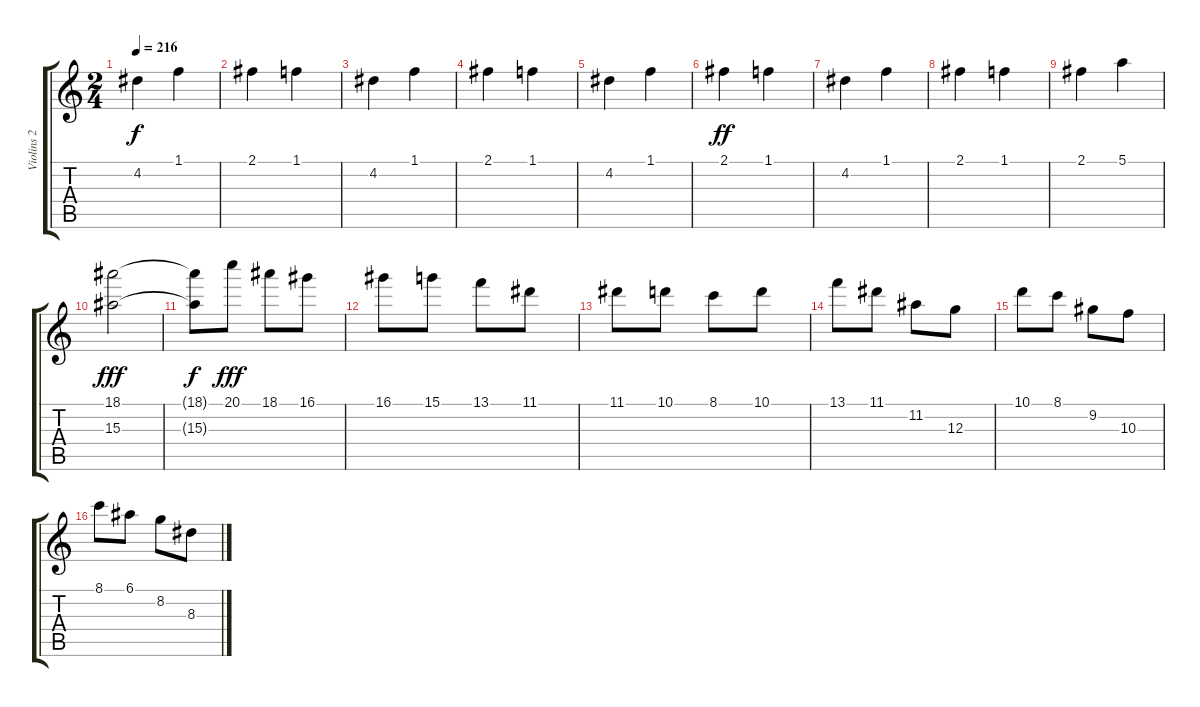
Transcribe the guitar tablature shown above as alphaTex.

\track ("Violins 2" "Violins 2") {instrument contrabass}
\staff {score tabs}
\tuning (E4 B3 G3 D3 A2 E2) {hide}
\ts (2 4)
\tempo 216
\clef g2
\ks c
4.2.4{dy f} 1.1.4 |
2.1.4 1.1.4 |
4.2.4 1.1.4 |
2.1.4 1.1.4 |
4.2.4 1.1.4 |
2.1.4{dy ff} 1.1.4 |
4.2.4 1.1.4 |
2.1.4 1.1.4 |
2.1.4 5.1.4 |
(18.1 15.3).2{dy fff} |
(18.1{t} 15.3{t}).8{dy f} 20.1.8{dy fff} 18.1.8 16.1.8 |
16.1.8 15.1.8 13.1.8 11.1.8 |
11.1.8 10.1.8 8.1.8 10.1.8 |
13.1.8 11.1.8 11.2.8 12.3.8 |
10.1.8 8.1.8 9.2.8 10.3.8 |
8.1.8 6.1.8 8.2.8 8.3.8
